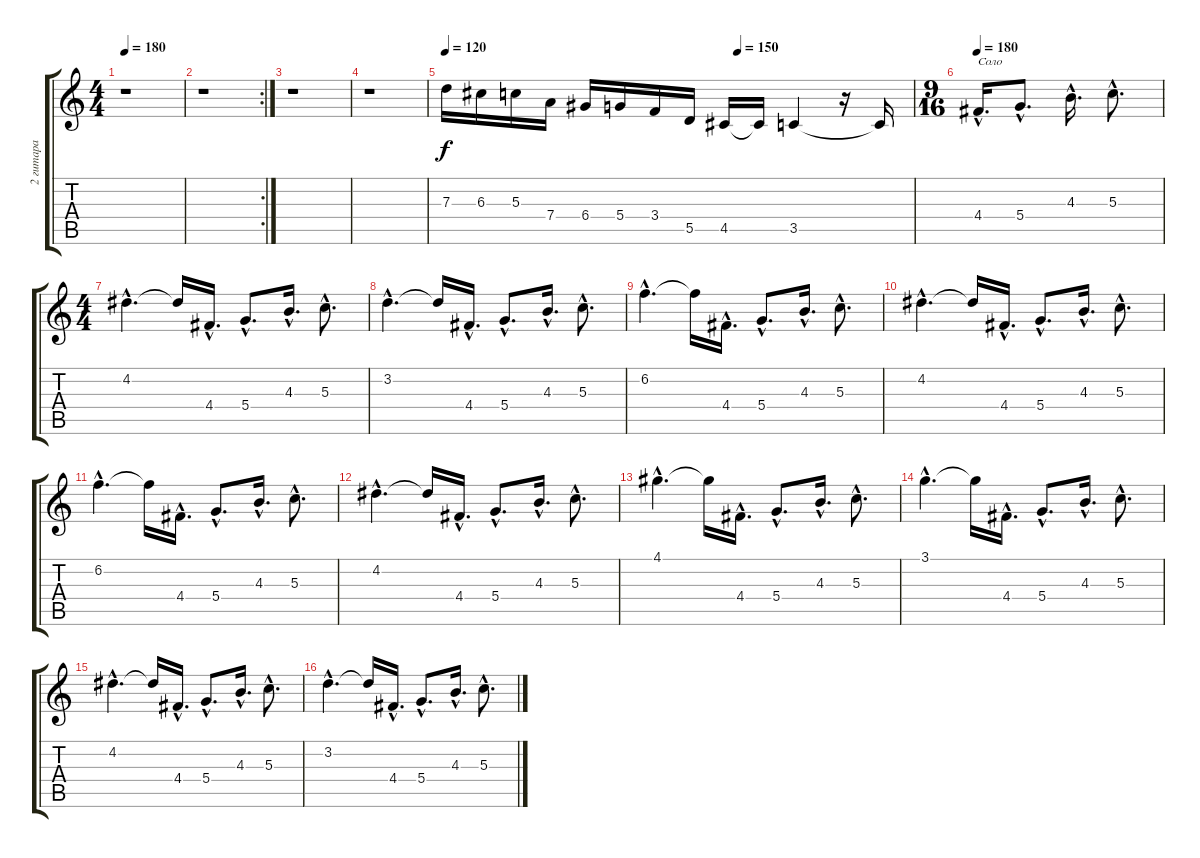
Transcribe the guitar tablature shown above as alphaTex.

\track ("2 гитара" "2 гитара") {instrument distortionguitar}
\staff {score tabs}
\tuning (E4 B3 G3 D3 A2 E2) {hide}
\ts (4 4)
\tempo 180
\clef g2
\ks c
r.1{dy f} |
\rc 2
r.1 |
r.1 |
r.1 |
\tempo 120
\tempo (150 0.625)
7.3.16{volume 16} 6.3.16{volume 16} 5.3.16{volume 16} 7.4.16 6.4.16 5.4.16 3.4.16 5.5.16 4.5.16 4.5{t}.16 3.5.4 r.16 3.5{t}.16 |
\ts (9 16)
\tempo 180
4.4{hac}.16{d txt "Соло"} 5.4{hac}.8{d} 4.3{hac}.16{d} 5.3{hac}.8{d} |
\ts (4 4)
4.2{hac}.4{d} 4.2{t}.16 4.4{hac}.16{d} 5.4{hac}.8{d} 4.3{hac}.16{d} 5.3{hac}.8{d} |
3.2{hac}.4{d} 3.2{t}.16 4.4{hac}.16{d} 5.4{hac}.8{d} 4.3{hac}.16{d} 5.3{hac}.8{d} |
6.2{hac}.4{d} 6.2{t}.16 4.4{hac}.16{d} 5.4{hac}.8{d} 4.3{hac}.16{d} 5.3{hac}.8{d} |
4.2{hac}.4{d} 4.2{t}.16 4.4{hac}.16{d} 5.4{hac}.8{d} 4.3{hac}.16{d} 5.3{hac}.8{d} |
6.2{hac}.4{d} 6.2{t}.16 4.4{hac}.16{d} 5.4{hac}.8{d} 4.3{hac}.16{d} 5.3{hac}.8{d} |
4.2{hac}.4{d} 4.2{t}.16 4.4{hac}.16{d} 5.4{hac}.8{d} 4.3{hac}.16{d} 5.3{hac}.8{d} |
4.1{hac}.4{d} 4.1{t}.16 4.4{hac}.16{d} 5.4{hac}.8{d} 4.3{hac}.16{d} 5.3{hac}.8{d} |
3.1{hac}.4{d} 3.1{t}.16 4.4{hac}.16{d} 5.4{hac}.8{d} 4.3{hac}.16{d} 5.3{hac}.8{d} |
4.2{hac}.4{d} 4.2{t}.16 4.4{hac}.16{d} 5.4{hac}.8{d} 4.3{hac}.16{d} 5.3{hac}.8{d} |
3.2{hac}.4{d} 3.2{t}.16 4.4{hac}.16{d} 5.4{hac}.8{d} 4.3{hac}.16{d} 5.3{hac}.8{d}
